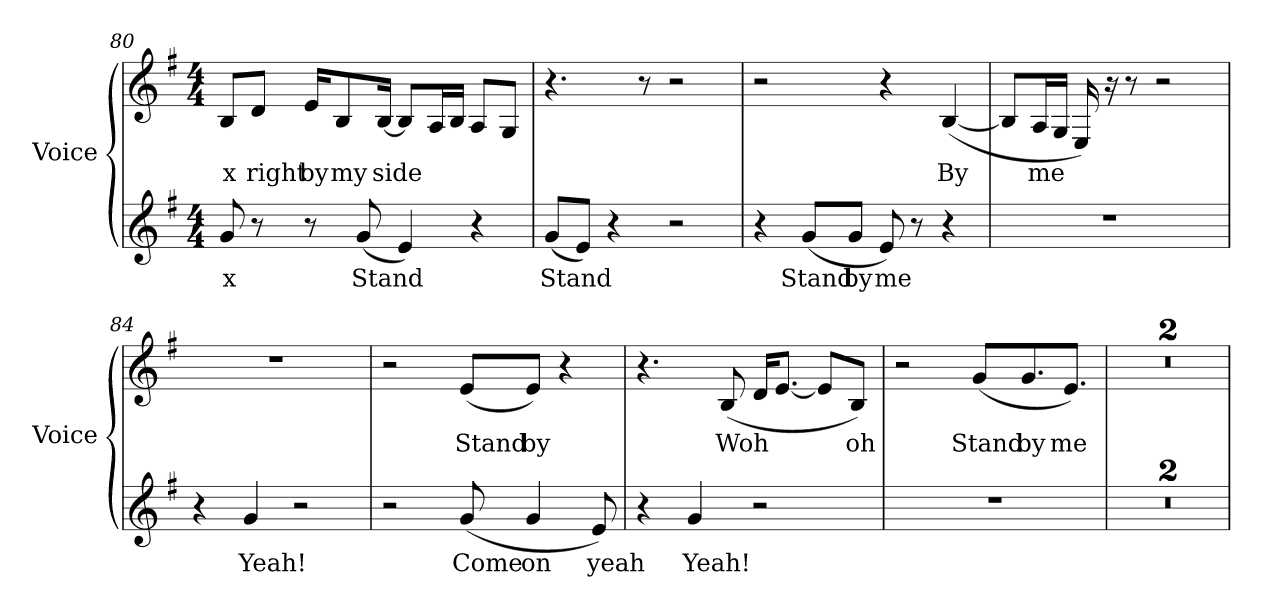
**kern	**text	**kern	**text
*part2	*part2	*part1	*part1
*staff2	*staff2	*staff1	*staff1
*I"Voice	*	*I"Voice	*
*I'Voice	*	*I'Voice	*
*clefG2	*	*clefG2	*
*k[f#]	*	*k[f#]	*
*G:	*	*G:	*
*M4/4	*	*M4/4	*
=80	=80	=80	=80
!	!LO:LY:b:color=#000000	!	!
!	!	!	!LO:LY:b:color=#000000
8gi/	x	8Bi/L	x
!	!	!	!LO:LY:b:color=#000000
8r	.	8di/J	right
!	!	!	!LO:LY:b:color=#000000
8r	.	16ei/KL	by
!	!	!	!LO:LY:b:color=#000000
.	.	8Bi/	my
!	!LO:LY:b:color=#000000	!	!
(8gi/	Stand	.	.
!	!	!	!LO:LY:b:color=#000000
.	.	[16Bi/Jk	side
4ei/)	.	8Bi/L]	.
.	.	16Ai/L	.
.	.	16Bi/JJ	.
4r	.	8Ai/L	.
.	.	8Gi/J	.
!!LO:LB:g=z
=81	=81	=81	=81
!	!LO:LY:b:color=#000000	!	!
(8gi/L	Stand	4.r	.
8ei/J)	.	.	.
4r	.	.	.
.	.	8r	.
2r	.	2r	.
!!LO:LB:g=z
=82	=82	=82	=82
4r	.	2r	.
!	!LO:LY:b:color=#000000	!	!
(8gi/L	Stand	.	.
!	!LO:LY:b:color=#000000	!	!
8gi/J	by	.	.
!	!LO:LY:b:color=#000000	!	!
8ei/)	me	4r	.
8r	.	.	.
!	!	!	!LO:LY:b:color=#000000
4r	.	([4Bi/	By
=83	=83	=83	=83
1r	.	8Bi/L]	.
!	!	!	!LO:LY:b:color=#000000
.	.	16Ai/L	me
.	.	16Gi/JJ	.
.	.	16Ei/)	.
.	.	16r	.
.	.	8r	.
.	.	2r	.
=84	=84	=84	=84
4r	.	1r	.
!	!LO:LY:b:color=#000000	!	!
4gi/	Yeah!	.	.
2r	.	.	.
!!LO:PB:g=z
=85	=85	=85	=85
2r	.	2r	.
!	!LO:LY:b:color=#000000	!	!
!	!	!	!LO:LY:b:color=#000000
(8gi/	Come	(8ei/L	Stand
!	!LO:LY:b:color=#000000	!	!
!	!	!	!LO:LY:b:color=#000000
4gi/	on	8ei/J)	by
.	.	4r	.
!	!LO:LY:b:color=#000000	!	!
8ei/)	yeah	.	.
!!LO:PB:g=z
=86	=86	=86	=86
4r	.	4.r	.
!	!LO:LY:b:color=#000000	!	!
4gi/	Yeah!	.	.
!	!	!	!LO:LY:b:color=#000000
.	.	(8Bi/	Woh
2r	.	16di/KL	.
.	.	[8.ei/J	.
.	.	8ei/L]	.
!	!	!	!LO:LY:b:color=#000000
.	.	8Bi/J)	oh
=87	=87	=87	=87
1r	.	2r	.
!	!	!	!LO:LY:b:color=#000000
.	.	(8gi/L	Stand
!	!	!	!LO:LY:b:color=#000000
.	.	8.gi/	by
!	!	!	!LO:LY:b:color=#000000
.	.	8.ei/J)	me
=88	=88	=88	=88
1r	.	1r	.
=89	=89	=89	=89
1r	.	1r	.
=	=	=	=
*-	*-	*-	*-
